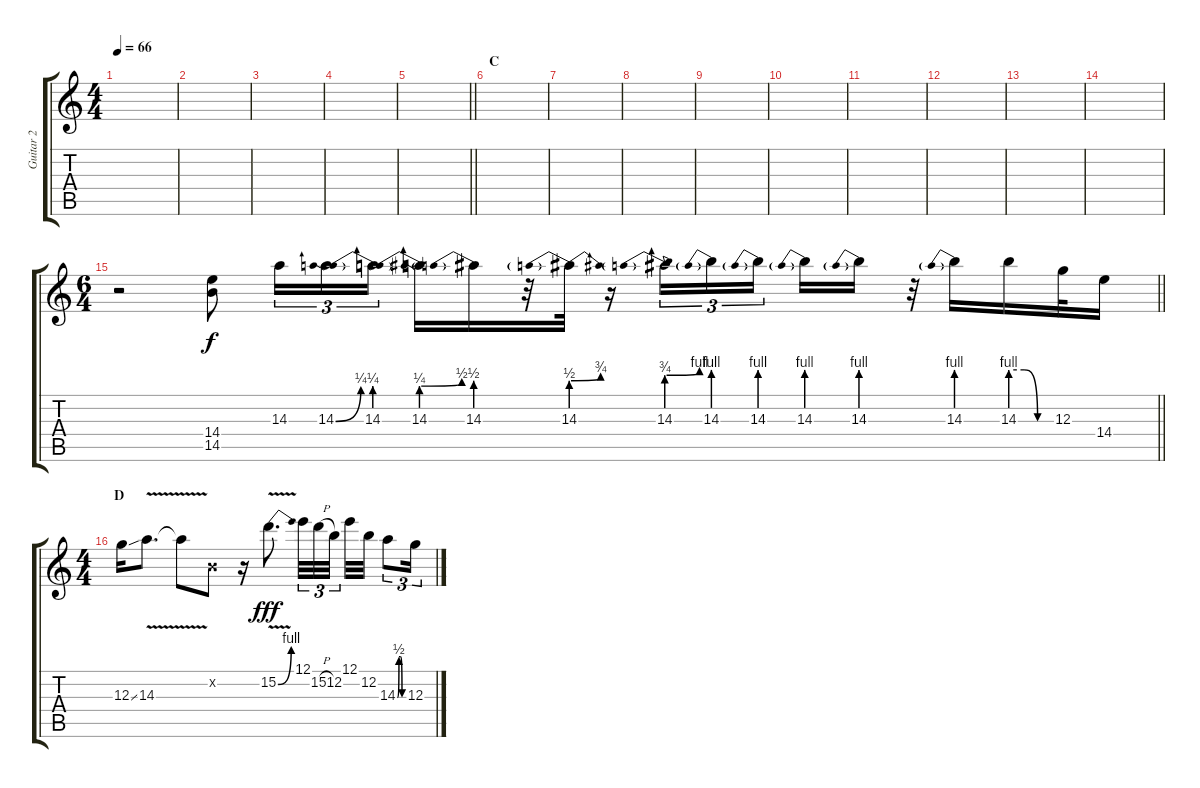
\track ("Guitar 2" "Guitar 2") {instrument distortionguitar}
\staff {score tabs}
\tuning (E4 B3 G3 D3 A2 E2) {hide}
\ts (4 4)
\tempo 66
\clef g2
\ks c
|
|
|
|
\barLineRight lightlight
|
\section ("" "C")
|
|
|
|
|
|
|
|
|
\ts (6 4)
\barLineRight lightlight
r.2 (14.4 14.5).8 14.3.16{tu (3 2)} 14.3{be (bend 0 0 60 1)}.16{tu (3 2)} 14.3{be (prebend 0 1 60 1)}.16{tu (3 2)} 14.3{be (prebendbend 0 1 60 2)}.16 14.3{be (prebend 0 2 60 2)}.16 r.32 14.3{be (prebendbend 0 2 60 3)}.32 r.16 14.3{be (prebendbend 0 3 60 4)}.16{tu (3 2)} 14.3{be (prebend 0 4 60 4)}.16{tu (3 2)} 14.3{be (prebend 0 4 60 4)}.16{tu (3 2)} 14.3{be (prebend 0 4 60 4)}.16 14.3{be (prebend 0 4 60 4)}.16 r.32 14.3{be (prebend 0 4 60 4)}.16 14.3{be (custom 0 4 20 4 40 0 60 0)}.16 12.3.32 14.4.16 |
\ts (4 4)
\section ("" "D")
12.3{ss}.16 14.3{v}.8{d} 14.3{t}.8{dy f} 0.2{x}.8 r.16 15.2{be (bend 0 0 60 4) v}.8{d dy fff} 12.1.32{tu (3 2)} 15.2{h}.32{tu (3 2)} 12.2.32{tu (3 2)} 12.1.32 12.2.32 14.3{be (custom 0 0 15 2 30 2 45 0 60 0)}.8{tu (3 2)} 12.3.16{tu (3 2)}
